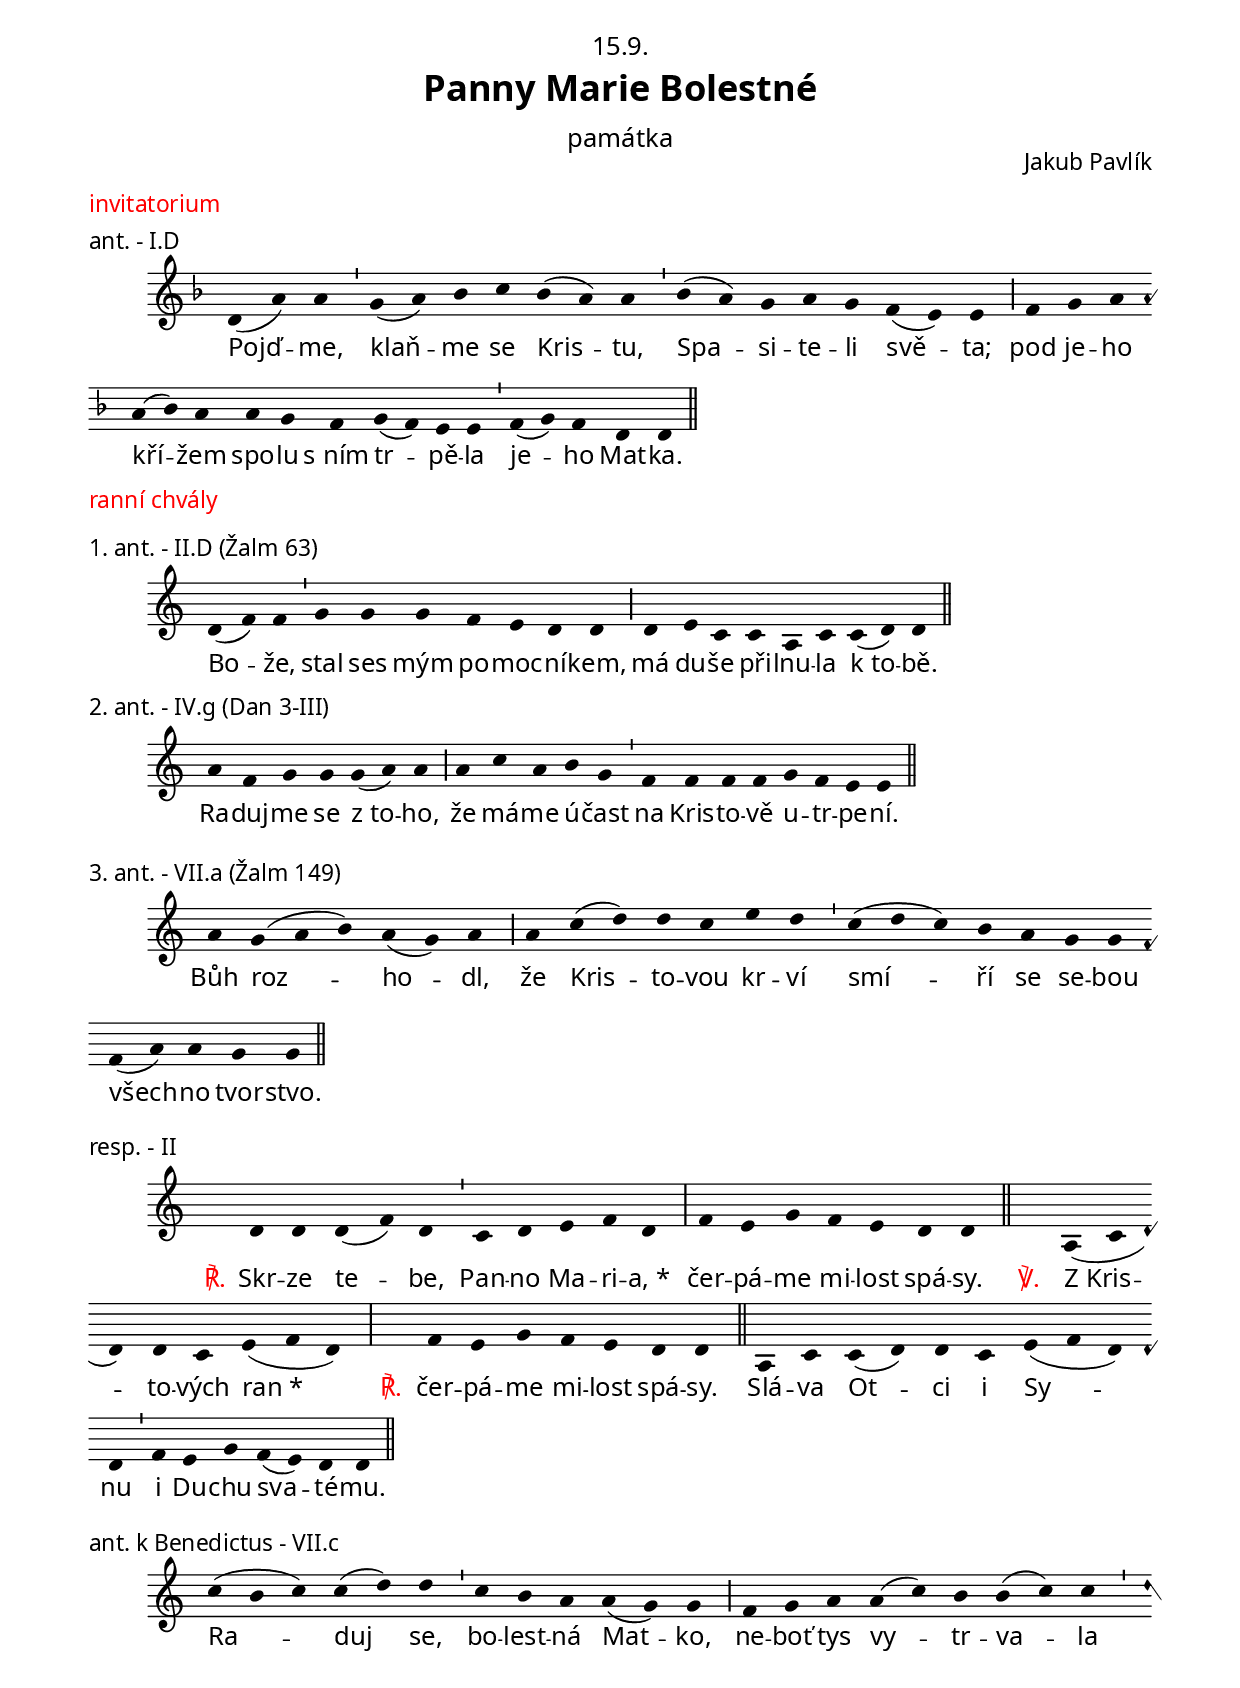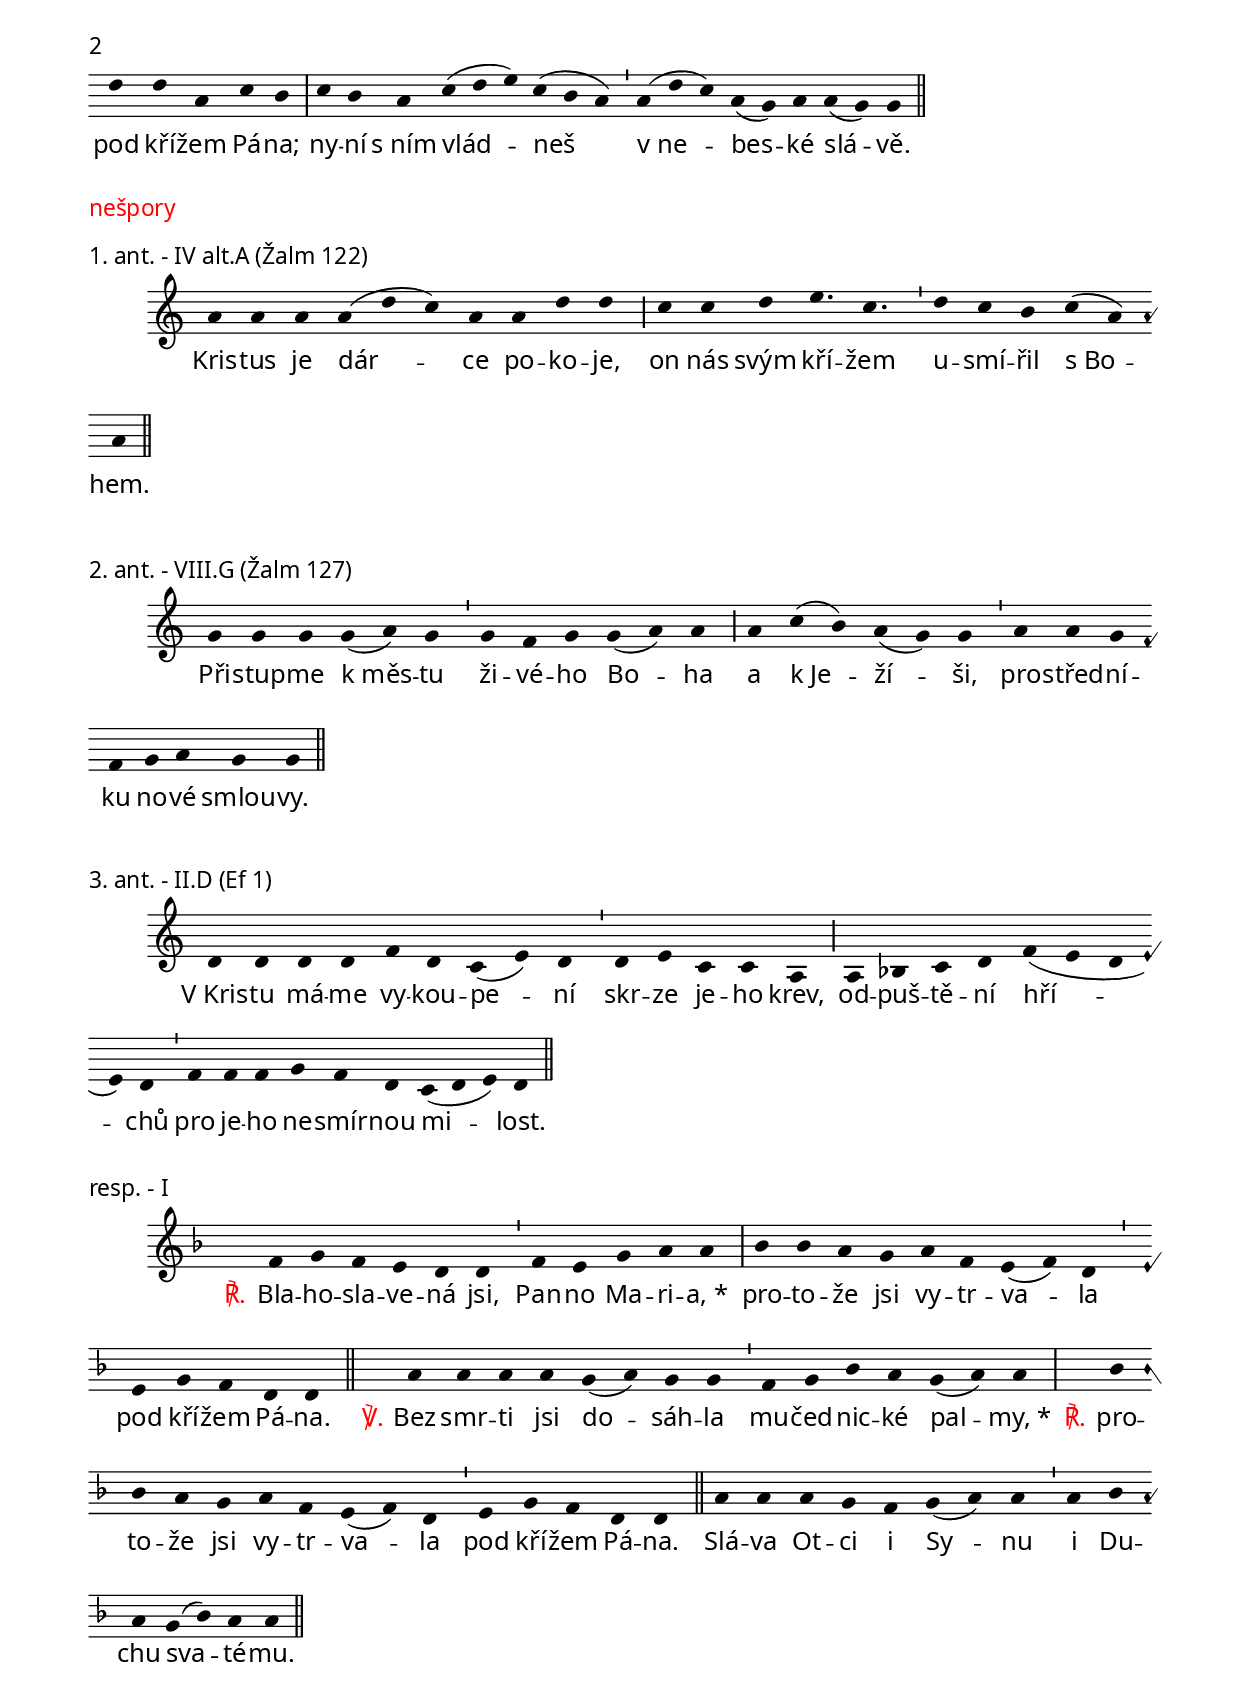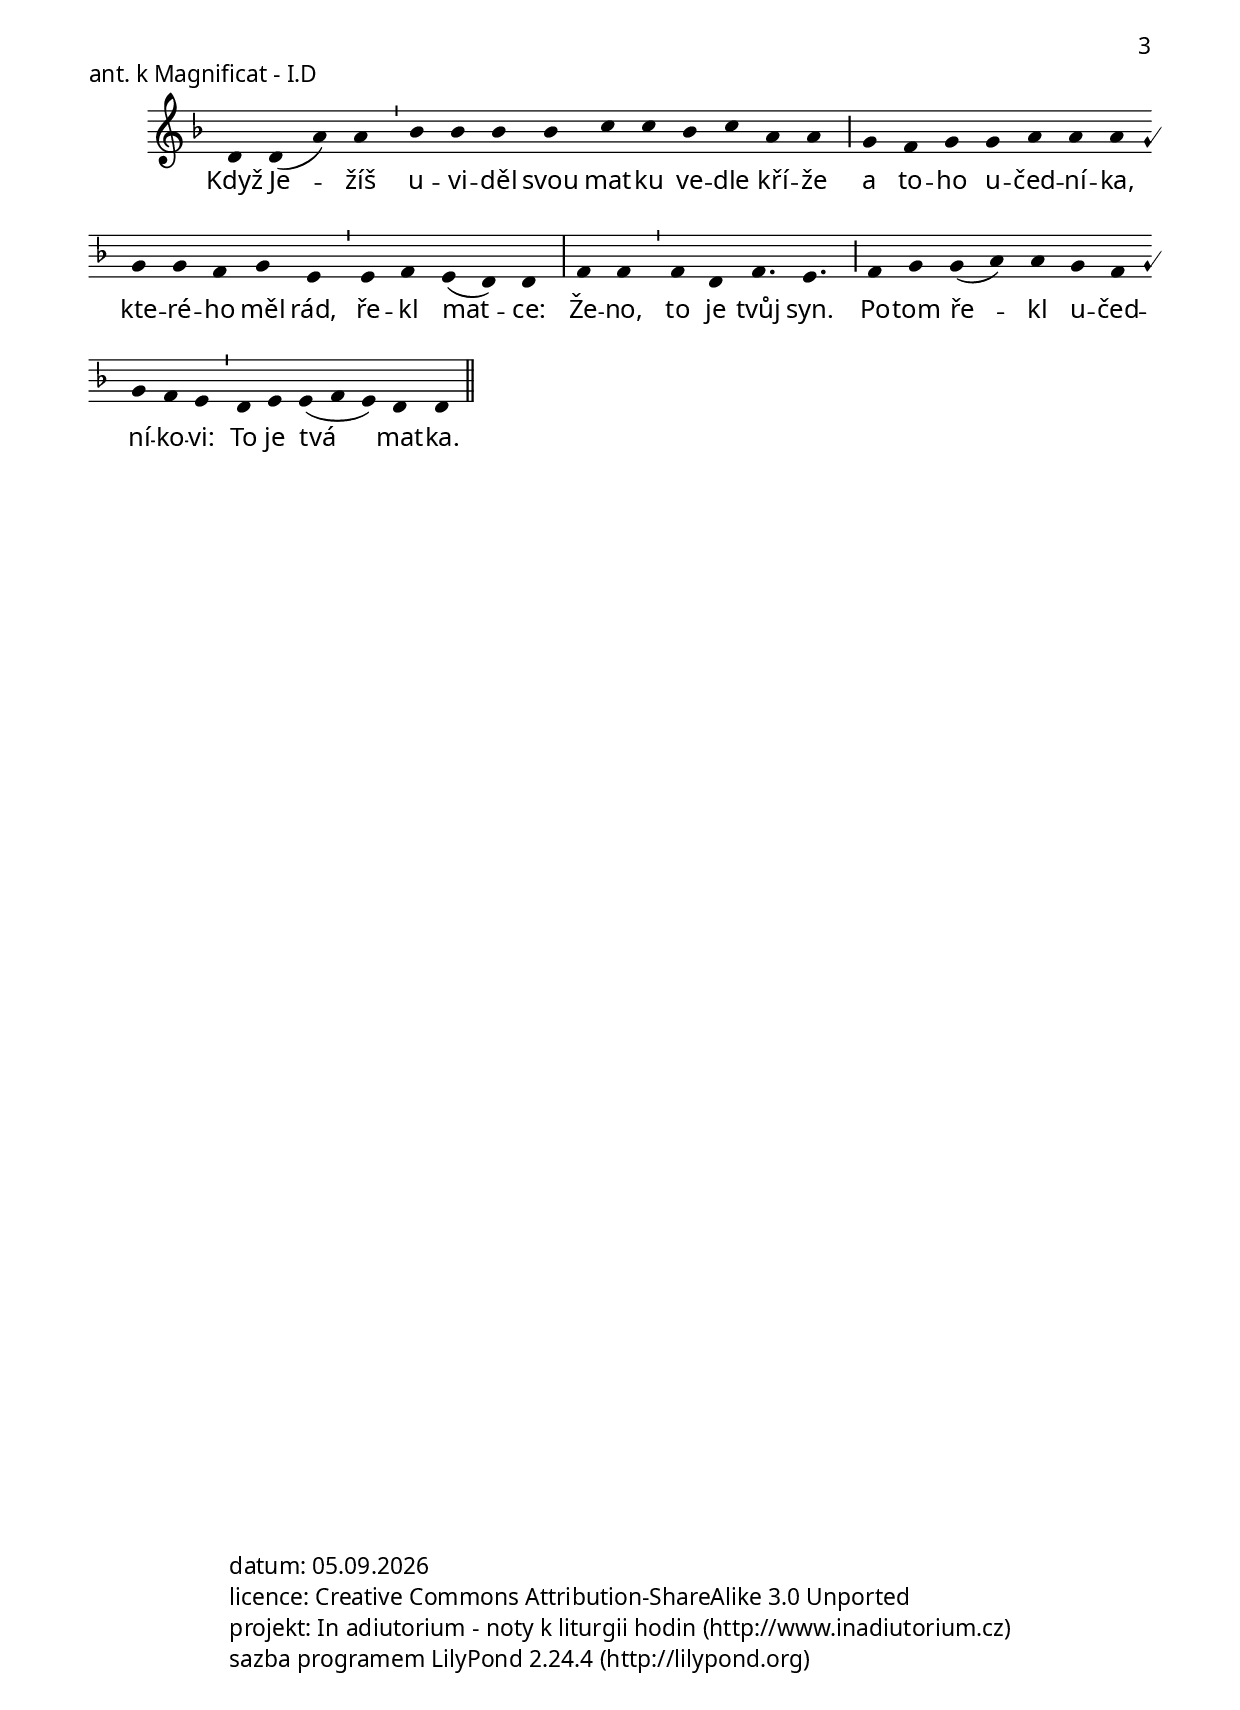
\version "2.15.40"

\include "../spolecne.ly"
\include "../dilyresponsorii.ly"

\header {
  title = \markup\titleSvatek
            "Panny Marie Bolestné"
            památka
            15.9.
  composer = "Jakub Pavlík"
}

\markup {\nadpisHodinka {"invitatorium"}}

\score {
  \relative c' {
    \choralniRezim
    \key f \major
    d4( a') a \barMin g( a) bes c bes( a) a \barMin
    bes( a) g a g f( e) e \barMaior
    f g a a( bes) a a g f g( f) e e \barMin
    f( g) f d d \barFinalis
  }
  \addlyrics {
    Pojď -- me, klaň -- me se Kris -- tu,
    Spa -- si -- te -- li svě -- ta;
    pod je -- ho kří -- žem
    spo -- lu s_ním tr -- pě -- la je -- ho Mat -- ka.
  }
  \header {
    quid = "ant."
    modus = "I"
    differentia = "D"
    psalmus = ""
    id = "invit"
    fons = "zejm. 1. část podle invitatoria z Narození sv. Jana Křtitele"
    piece = \markup {\sestavTitulekBezZalmu}
  }
}

\markup {\nadpisHodinka {"ranní chvály"}}

\score {
  \relative c' {
    \choralniRezim
    d4( f) f \barMin g g g f e d d \barMaior
    d e c c a c c( d) d \barFinalis
  }
  \addlyrics {
    Bo -- že, stal ses mým po -- moc -- ní -- kem,
    má du -- še při -- lnu -- la k_to -- bě.
  }
  \header {
    quid = "1. ant."
    modus = "II"
    differentia = "D"
    psalmus = "Žalm 63"
    id = "rch-a1"
    piece = \markup {\sestavTitulek}
  }
}

\score {
  \relative c'' {
    \choralniRezim
    a4 f g g g( a) a \barMaior
    a c a b g \barMin
    f f f f g f e e \barFinalis
  }
  \addlyrics {
    Ra -- duj -- me se z_to -- ho,
    že má -- me ú -- čast
    na Kris -- to -- vě u -- tr -- pe -- ní.
  }
  \header {
    quid = "2. ant."
    modus = "IV"
    differentia = "g"
    psalmus = "Dan 3-III"
    id = "rch-a2"
    piece = \markup {\sestavTitulek}
  }
}

\score {
  \relative c'' {
    \choralniRezim
    a4 g( a b) a( g) a \barMaior
    a c( d) d c e d \barMin
    c( d c) b a g g f( a) a g g \barFinalis
  }
  \addlyrics {
    Bůh roz -- ho -- dl,
    že Kris -- to -- vou kr -- ví
    smí -- ří se se -- bou všech -- no tvor -- stvo.
  }
  \header {
    quid = "3. ant."
    modus = "VII"
    differentia = "a"
    psalmus = "Žalm 149"
    id = "rch-a3"
    piece = \markup {\sestavTitulek}
  }
}

\score {
  \relative c' {
    \choralniRezim

    % R
    \neviditelna d
    d d d( f) d \barMin c d e f d \barMax
    f e g f e d d \barFinalis
    % V
    \neviditelna a
    a( c d) d c e( f d) \barMax
    % R
    \neviditelna f
    f e g f e d d \barFinalis
    % Slava
    a c c( d) d c e( f d) d \barMin f e g f( e) d d \barFinalis
  }
  \addlyrics {
    \Response Skr -- ze te -- be, Pan -- no Ma -- ri -- a,_*
    čer -- pá -- me mi -- lost spá -- sy.
    \Verse Z_Kris -- to -- vých ran_*
    \Response čer -- pá -- me mi -- lost spá -- sy.
    \textRespDoxologie
  }
  \header {
    quid = "resp."
    modus = "II"
    id = "rch-r"
    piece = \markup {\sestavTitulekResp}
  }
}

\score {
  \relative c'' {
    \choralniRezim
    c4( b c) c( d) d \barMin
    c4 b a a( g) g \barMaior
    f g a a( c) b b( c) c \barMin
    d d a c b \barMax

    c b a c( d e) c( b( a) \barMin
    a( d c) a( g) a a( g) g \barFinalis
  }
  \addlyrics {
    Ra -- duj se, bo -- lest -- ná Mat -- ko,
    ne -- boť tys vy -- tr -- va -- la pod kří -- žem Pá -- na;
    ny -- ní s_ním vlád -- neš
    v_ne -- bes -- ké slá -- vě.
  }
  \header {
    quid = "ant. k Benedictus"
    modus = "VII"
    differentia = "c"
    psalmus = ""
    id = "rch-aben"
    fons = "melodie vznikla upravováním melodie 1. ant. r.ch. z Nanebevzetí"
    piece = \markup {\sestavTitulekBezZalmu}
  }
}

\markup {\nadpisHodinka {"nešpory"}}

\score {
  \relative c'' {
    \choralniRezim
    a4 a a a( d c) a a d d \barMaior
    c c d e4. c \barMin d4 c b c( a) a \barFinalis
  }
  \addlyrics {
    Kris -- tus je dár -- ce po -- ko -- je,
    on nás svým kří -- žem u -- smí -- řil s_Bo -- hem.
  }
  \header {
    quid = "1. ant."
    modus = "IV alt"
    differentia = "A"
    psalmus = "Žalm 122"
    id = "ne-a1"
    piece = \markup {\sestavTitulek}
  }
}

\score {
  \relative c'' {
    \choralniRezim
    g4 g g g( a) g \barMin
    g f g g( a) a \barMaior
    a c( b) a( g) g \barMin
    a a g f g a g g \barFinalis
  }
  \addlyrics {
    Při -- stup -- me k_měs -- tu
    ži -- vé -- ho Bo -- ha
    a k_Je -- ží -- ši,
    pro -- střed -- ní -- ku no -- vé smlou -- vy.
  }
  \header {
    quid = "2. ant."
    modus = "VIII"
    differentia = "G"
    psalmus = "Žalm 127"
    id = "ne-a2"
    piece = \markup {\sestavTitulek}
  }
}

\score {
  \relative c' {
    \choralniRezim
    d4 d d d f d c( e) d \barMin
    d e c c a \barMaior
    a bes c d f( e d e) d \barMin
    f f f g f d c( d e) d \barFinalis
  }
  \addlyrics {
    V_Kris -- tu má -- me vy -- kou -- pe -- ní
    skr -- ze je -- ho krev,
    od -- puš -- tě -- ní hří -- chů
    pro je -- ho ne -- smír -- nou mi -- lost.
  }
  \header {
    quid = "3. ant."
    modus = "II"
    differentia = "D"
    psalmus = "Ef 1"
    id = "ne-a3"
    piece = \markup {\sestavTitulek}
  }
}

\score {
  \relative c' {
    \choralniRezim
    \key f \major

    % R
    \neviditelna f
    f g f e d d \barMin f e g a a \barMax
    bes bes a g a f e( f) d \barMin e g f d d \barFinalis
    % V
    \neviditelna g
    a4 a a a g( a) g g \barMin f g bes a g( a) a \barMax
    % R
    \neviditelna a
    bes bes a g a f e( f) d \barMin e g f d d \barFinalis
    % Slava
    a' a a g f g( a) a \barMin a bes a g( bes) a a \barFinalis
  }
  \addlyrics {
    \Response Bla -- ho -- sla -- ve -- ná jsi, Pan -- no Ma -- ri -- a,_*
    pro -- to -- že jsi vy -- tr -- va -- la pod kří -- žem Pá -- na.
    \Verse Bez smr -- ti jsi do -- sáh -- la mu -- čed -- nic -- ké pal -- my,_*
    \Response pro -- to -- že jsi vy -- tr -- va -- la pod kří -- žem Pá -- na.
    \textRespDoxologie
  }
  \header {
    quid = "resp."
    modus = "I"
    id = "ne-r"
    piece = \markup {\sestavTitulekResp}
  }
}

\score {
  \relative c' {
    \choralniRezim
    \key f \major
    d4 d( a') a \barMin bes bes bes bes c c bes c a a \barMaior
    g f g g a a a g g f g e \barMin
    e f e( d) d \barMax
    f f \barMin f d f4. e \barMaior
    f4 g g( a) a g f g f e \barMin
    d e e( f e) d d \barFinalis
  }
  \addlyrics {
    Když Je -- žíš u -- vi -- děl svou mat -- ku ve -- dle kří -- že
    a to -- ho u -- čed -- ní -- ka, kte -- ré -- ho měl rád,
    ře -- kl mat -- ce:
    Že -- no, to je tvůj syn.
    Po -- tom ře -- kl u -- čed -- ní -- ko -- vi:
    To je tvá mat -- ka.
  }
  \header {
    quid = "ant. k Magnificat"
    modus = "I"
    differentia = "D"
    psalmus = ""
    id = "ne-amag"
    piece = \markup {\sestavTitulekBezZalmu}
  }
}